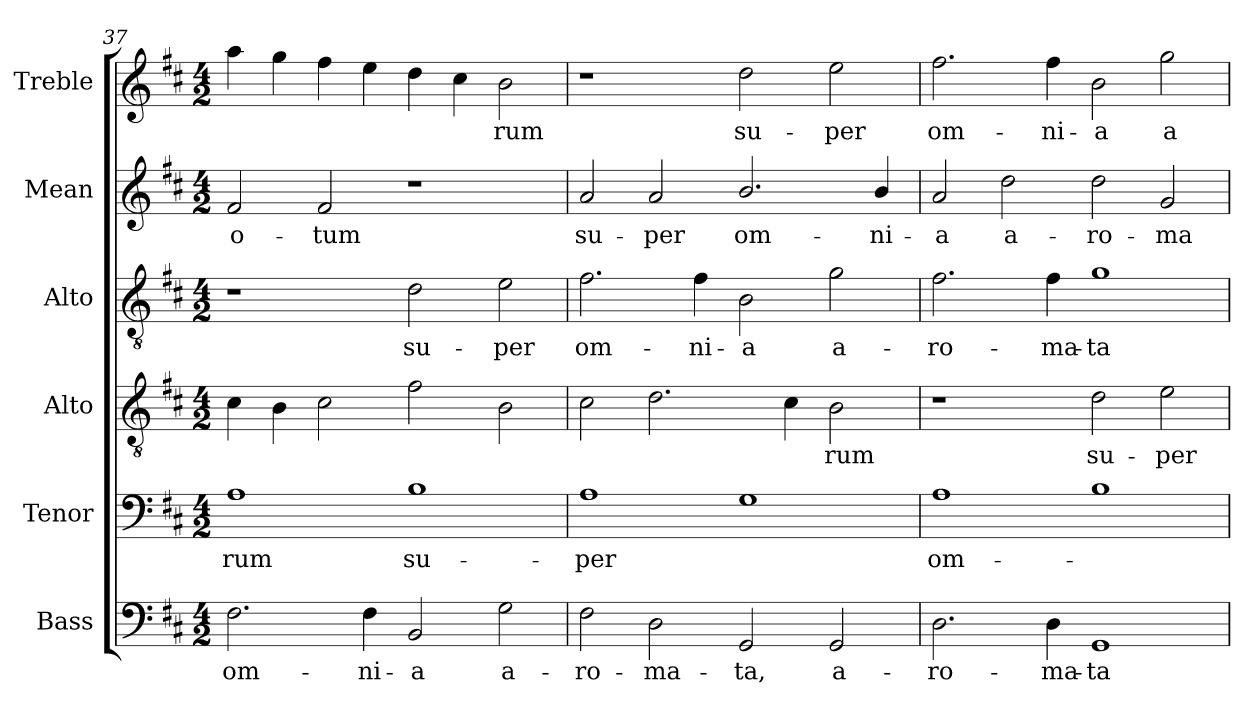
**kern	**text	**kern	**text	**kern	**text	**kern	**text	**kern	**text	**kern	**text
*part6	*part6	*part5	*part5	*part4	*part4	*part3	*part3	*part2	*part2	*part1	*part1
*staff6	*staff6	*staff5	*staff5	*staff4	*staff4	*staff3	*staff3	*staff2	*staff2	*staff1	*staff1
*I"Bass	*	*I"Tenor	*	*I"Alto	*	*I"Alto	*	*I"Mean	*	*I"Treble	*
*I'B.	*	*I'T.	*	*I'A.	*	*I'A.	*	*I'M.	*	*I'Tr.	*
*clefF4	*	*clefF4	*	*clefGv2	*	*clefGv2	*	*clefG2	*	*clefG2	*
*	*	*	*	*ITrd7c12	*	*ITrd7c12	*	*	*	*	*
*k[f#c#]	*	*k[f#c#]	*	*k[f#c#]	*	*k[f#c#]	*	*k[f#c#]	*	*k[f#c#]	*
*D:	*	*D:	*	*D:	*	*D:	*	*D:	*	*D:	*
*M4/2	*	*M4/2	*	*M4/2	*	*M4/2	*	*M4/2	*	*M4/2	*
=37	=37	=37	=37	=37	=37	=37	=37	=37	=37	=37	=37
!	!LO:LY:b:color=#000000	!	!	!	!	!	!	!	!	!	!
!	!	!	!LO:LY:b:color=#000000	!	!	!	!	!	!	!	!
!	!	!	!	!	!	!	!	!	!LO:LY:b:color=#000000	!	!
2.F#i\	om-	1Ai	-rum	4C#i\	.	1r	.	2f#i/	-o-	4aai\	.
.	.	.	.	4BBi\	.	.	.	.	.	4ggi\	.
!	!	!	!	!	!	!	!	!	!LO:LY:b:color=#000000	!	!
.	.	.	.	2C#i\	.	.	.	2f#i/	-tum	4ff#i\	.
!	!LO:LY:b:color=#000000	!	!	!	!	!	!	!	!	!	!
4F#i\	-ni-	.	.	.	.	.	.	.	.	4eei\	.
!	!LO:LY:b:color=#000000	!	!	!	!	!	!	!	!	!	!
!	!	!	!LO:LY:b:color=#000000	!	!	!	!	!	!	!	!
!	!	!	!	!	!	!	!LO:LY:b:color=#000000	!	!	!	!
2BBi/	-a	1Bi	su-	2F#i\	.	2Di\	su-	1r	.	4ddi\	.
.	.	.	.	.	.	.	.	.	.	4cc#i\	.
!	!LO:LY:b:color=#000000	!	!	!	!	!	!	!	!	!	!
!	!	!	!	!	!	!	!LO:LY:b:color=#000000	!	!	!	!
!	!	!	!	!	!	!	!	!	!	!	!LO:LY:b:color=#000000
2Gi\	a-	.	.	2BBi\	.	2Ei\	-per	.	.	2bi\	-rum
=38	=38	=38	=38	=38	=38	=38	=38	=38	=38	=38	=38
!	!LO:LY:b:color=#000000	!	!	!	!	!	!	!	!	!	!
!	!	!	!LO:LY:b:color=#000000	!	!	!	!	!	!	!	!
!	!	!	!	!	!	!	!LO:LY:b:color=#000000	!	!	!	!
!	!	!	!	!	!	!	!	!	!LO:LY:b:color=#000000	!	!
2F#i\	-ro-	1Ai	-per	2C#i\	.	2.F#i\	om-	2ai/	su-	1r	.
!	!LO:LY:b:color=#000000	!	!	!	!	!	!	!	!	!	!
!	!	!	!	!	!	!	!	!	!LO:LY:b:color=#000000	!	!
2Di\	-ma-	.	.	2.Di\	.	.	.	2ai/	-per	.	.
!	!	!	!	!	!	!	!LO:LY:b:color=#000000	!	!	!	!
.	.	.	.	.	.	4F#i\	-ni-	.	.	.	.
!	!LO:LY:b:color=#000000	!	!	!	!	!	!	!	!	!	!
!	!	!	!	!	!	!	!LO:LY:b:color=#000000	!	!	!	!
!	!	!	!	!	!	!	!	!	!LO:LY:b:color=#000000	!	!
!	!	!	!	!	!	!	!	!	!	!	!LO:LY:b:color=#000000
2GGi/	-ta,	1Gi	.	.	.	2BBi\	-a	2.bi/	om-	2ddi\	su-
.	.	.	.	4C#i\	.	.	.	.	.	.	.
!	!LO:LY:b:color=#000000	!	!	!	!	!	!	!	!	!	!
!	!	!	!	!	!LO:LY:b:color=#000000	!	!	!	!	!	!
!	!	!	!	!	!	!	!LO:LY:b:color=#000000	!	!	!	!
!	!	!	!	!	!	!	!	!	!	!	!LO:LY:b:color=#000000
2GGi/	a-	.	.	2BBi\	-rum	2Gi\	a-	.	.	2eei\	-per
!	!	!	!	!	!	!	!	!	!LO:LY:b:color=#000000	!	!
.	.	.	.	.	.	.	.	4bi/	-ni-	.	.
=39	=39	=39	=39	=39	=39	=39	=39	=39	=39	=39	=39
!	!LO:LY:b:color=#000000	!	!	!	!	!	!	!	!	!	!
!	!	!	!LO:LY:b:color=#000000	!	!	!	!	!	!	!	!
!	!	!	!	!	!	!	!LO:LY:b:color=#000000	!	!	!	!
!	!	!	!	!	!	!	!	!	!LO:LY:b:color=#000000	!	!
!	!	!	!	!	!	!	!	!	!	!	!LO:LY:b:color=#000000
2.Di\	-ro-	1Ai	om-	1r	.	2.F#i\	-ro-	2ai/	-a	2.ff#i\	om-
!	!	!	!	!	!	!	!	!	!LO:LY:b:color=#000000	!	!
.	.	.	.	.	.	.	.	2ddi\	a-	.	.
!	!LO:LY:b:color=#000000	!	!	!	!	!	!	!	!	!	!
!	!	!	!	!	!	!	!LO:LY:b:color=#000000	!	!	!	!
!	!	!	!	!	!	!	!	!	!	!	!LO:LY:b:color=#000000
4Di\	-ma-	.	.	.	.	4F#i\	-ma-	.	.	4ff#i\	-ni-
!	!LO:LY:b:color=#000000	!	!	!	!	!	!	!	!	!	!
!	!	!	!	!	!LO:LY:b:color=#000000	!	!	!	!	!	!
!	!	!	!	!	!	!	!LO:LY:b:color=#000000	!	!	!	!
!	!	!	!	!	!	!	!	!	!LO:LY:b:color=#000000	!	!
!	!	!	!	!	!	!	!	!	!	!	!LO:LY:b:color=#000000
1GGi	-ta	1Bi	.	2Di\	su-	1Gi	-ta	2ddi\	-ro-	2bi\	-a
!	!	!	!	!	!LO:LY:b:color=#000000	!	!	!	!	!	!
!	!	!	!	!	!	!	!	!	!LO:LY:b:color=#000000	!	!
!	!	!	!	!	!	!	!	!	!	!	!LO:LY:b:color=#000000
.	.	.	.	2Ei\	-per	.	.	2gi/	-ma	2ggi\	a-
=	=	=	=	=	=	=	=	=	=	=	=
*-	*-	*-	*-	*-	*-	*-	*-	*-	*-	*-	*-
